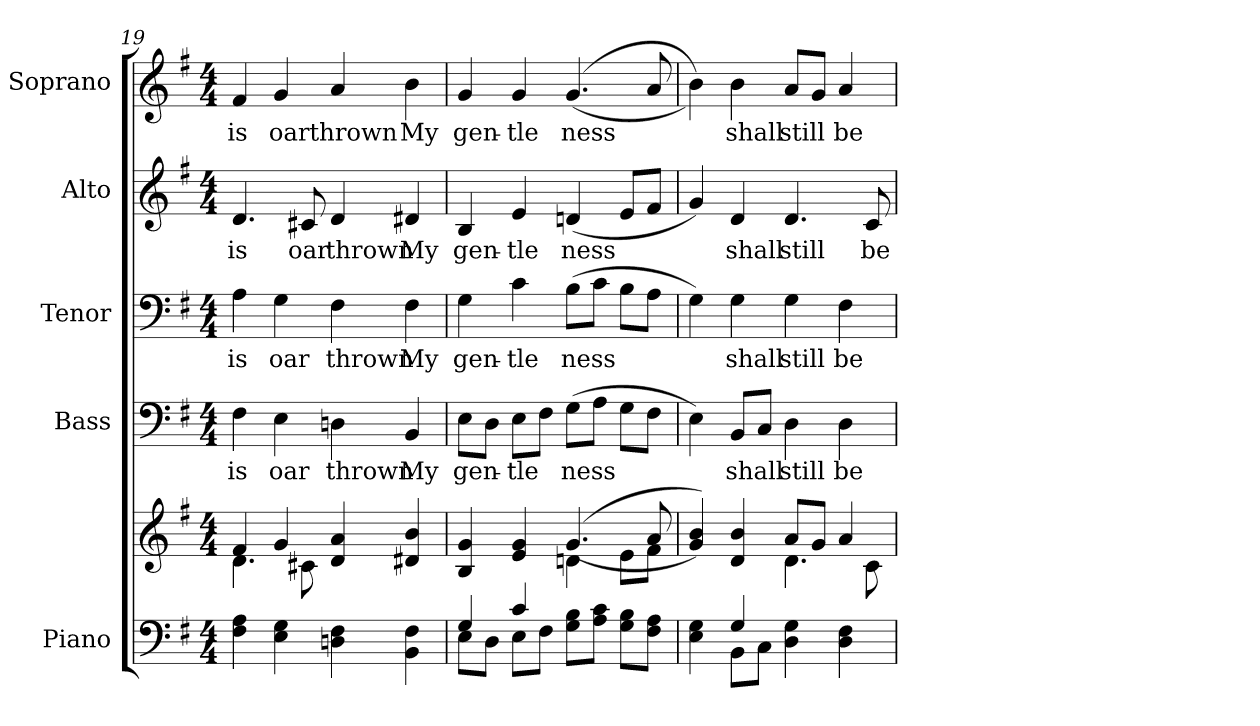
**kern	**kern	**kern	**text	**kern	**text	**kern	**text	**kern	**text
*part5	*part5	*part4	*part4	*part3	*part3	*part2	*part2	*part1	*part1
*staff6	*staff5	*staff4	*staff4	*staff3	*staff3	*staff2	*staff2	*staff1	*staff1
*I"Piano	*	*I"Bass	*	*I"Tenor	*	*I"Alto	*	*I"Soprano	*
*I'Pno.	*	*I'B.	*	*I'T.	*	*I'A.	*	*I'S.	*
*clefF4	*clefG2	*clefF4	*	*clefF4	*	*clefG2	*	*clefG2	*
*k[f#]	*k[f#]	*k[f#]	*	*k[f#]	*	*k[f#]	*	*k[f#]	*
*G:	*G:	*G:	*	*G:	*	*G:	*	*G:	*
*M4/4	*M4/4	*M4/4	*	*M4/4	*	*M4/4	*	*M4/4	*
=19	=19	=19	=19	=19	=19	=19	=19	=19	=19
*	*^	*	*	*	*	*	*	*	*
!	!	!	!	!LO:LY:b:color=#000000	!	!	!	!	!	!
!	!	!	!	!	!	!LO:LY:b:color=#000000	!	!	!	!
!	!	!	!	!	!	!	!	!LO:LY:b:color=#000000	!	!
!	!	!	!	!	!	!	!	!	!	!LO:LY:b:color=#000000
4F#i\ 4Ai	4f#i/	4.di\	4F#i\	is	4Ai\	is	4.di/	is	4f#i/	is
!	!	!	!	!LO:LY:b:color=#000000	!	!	!	!	!	!
!	!	!	!	!	!	!LO:LY:b:color=#000000	!	!	!	!
!	!	!	!	!	!	!	!	!	!	!LO:LY:b:color=#000000
4Ei\ 4Gi	4gi/	.	4Ei\	oar	4Gi\	oar	.	.	4gi/	oar
!	!	!	!	!	!	!	!	!LO:LY:b:color=#000000	!	!
.	.	8c#Xi\	.	.	.	.	8c#Xi/	oar	.	.
!	!	!	!	!LO:LY:b:color=#000000	!	!	!	!	!	!
!	!	!	!	!	!	!LO:LY:b:color=#000000	!	!	!	!
!	!	!	!	!	!	!	!	!LO:LY:b:color=#000000	!	!
!	!	!	!	!	!	!	!	!	!	!LO:LY:b:color=#000000
4Dni\ 4F#i	4di/ 4ai	2ryy	4Dni\	thrown	4F#i\	thrown	4di/	thrown	4ai/	thrown
!	!	!	!	!LO:LY:b:color=#000000	!	!	!	!	!	!
!	!	!	!	!	!	!LO:LY:b:color=#000000	!	!	!	!
!	!	!	!	!	!	!	!	!LO:LY:b:color=#000000	!	!
!	!	!	!	!	!	!	!	!	!	!LO:LY:b:color=#000000
4BBi\ 4F#i	4d#Xi/ 4bi	.	4BBi/	My	4F#i\	My	4d#Xi/	My	4bi\	My
=20	=20	=20	=20	=20	=20	=20	=20	=20	=20	=20
*^	*	*	*	*	*	*	*	*	*	*
!	!	!	!	!	!LO:LY:b:color=#000000	!	!	!	!	!	!
!	!	!	!	!	!	!	!LO:LY:b:color=#000000	!	!	!	!
!	!	!	!	!	!	!	!	!	!LO:LY:b:color=#000000	!	!
!	!	!	!	!	!	!	!	!	!	!	!LO:LY:b:color=#000000
4Gi/	8Ei\L	4Bi/ 4gi	2ryy	8Ei\L	gen-	4Gi\	gen-	4Bi/	gen-	4gi/	gen-
.	8Di\J	.	.	8Di\J	.	.	.	.	.	.	.
!	!	!	!	!	!LO:LY:b:color=#000000	!	!	!	!	!	!
!	!	!	!	!	!	!	!LO:LY:b:color=#000000	!	!	!	!
!	!	!	!	!	!	!	!	!	!LO:LY:b:color=#000000	!	!
!	!	!	!	!	!	!	!	!	!	!	!LO:LY:b:color=#000000
4ci/	8Ei\L	4ei/ 4gi	.	8Ei\L	-tle	4ci\	-tle	4ei/	-tle	4gi/	-tle
.	8F#i\J	.	.	8F#i\J	.	.	.	.	.	.	.
!	!	!	!	!	!LO:LY:b:color=#000000	!	!	!	!	!	!
!	!	!	!	!	!	!	!LO:LY:b:color=#000000	!	!	!	!
!	!	!	!	!	!	!	!	!	!LO:LY:b:color=#000000	!	!
!	!	!	!	!	!	!	!	!	!	!	!LO:LY:b:color=#000000
8Gi\ 8BiL	2ryy	((4.gi/	4dni\	(8Gi\L	ness	(8Bi\L	ness	(4dni/	ness	((4.gi/	ness
8Ai\ 8ciJ	.	.	.	8Ai\J	.	8ci\J	.	.	.	.	.
8Gi\ 8BiL	.	.	8ei\L	8Gi\L	.	8Bi\L	.	8ei/L	.	.	.
8F#i\ 8AiJ	.	8ai/	8f#i\J	8F#i\J	.	8Ai\J	.	8f#i/J	.	8ai/	.
!!LO:PB:g=z
=21	=21	=21	=21	=21	=21	=21	=21	=21	=21	=21	=21
4Ei\ 4Gi	4ryy	4gi/ 4bi))	2ryy	4Ei\)	.	4Gi\)	.	4gi/)	.	4bi\))	.
!	!	!	!	!	!LO:LY:b:color=#000000	!	!	!	!	!	!
!	!	!	!	!	!	!	!LO:LY:b:color=#000000	!	!	!	!
!	!	!	!	!	!	!	!	!	!LO:LY:b:color=#000000	!	!
!	!	!	!	!	!	!	!	!	!	!	!LO:LY:b:color=#000000
4Gi/	8BBi\L	4di/ 4bi	.	8BBi/L	shall	4Gi\	shall	4di/	shall	4bi\	shall
.	8Ci\J	.	.	8Ci/J	.	.	.	.	.	.	.
!	!	!	!	!	!LO:LY:b:color=#000000	!	!	!	!	!	!
!	!	!	!	!	!	!	!LO:LY:b:color=#000000	!	!	!	!
!	!	!	!	!	!	!	!	!	!LO:LY:b:color=#000000	!	!
!	!	!	!	!	!	!	!	!	!	!	!LO:LY:b:color=#000000
4Di\ 4Gi	2ryy	8ai/L	4.di\	4Di\	still	4Gi\	still	4.di/	still	8ai/L	still
.	.	8gi/J	.	.	.	.	.	.	.	8gi/J	.
!	!	!	!	!	!LO:LY:b:color=#000000	!	!	!	!	!	!
!	!	!	!	!	!	!	!LO:LY:b:color=#000000	!	!	!	!
!	!	!	!	!	!	!	!	!	!	!	!LO:LY:b:color=#000000
4Di\ 4F#i	.	4ai/	.	4Di\	be	4F#i\	be	.	.	4ai/	be
!	!	!	!	!	!	!	!	!	!LO:LY:b:color=#000000	!	!
.	.	.	8ci\	.	.	.	.	8ci/	be	.	.
*v	*v	*	*	*	*	*	*	*	*	*	*
*	*v	*v	*	*	*	*	*	*	*	*
=	=	=	=	=	=	=	=	=	=
*-	*-	*-	*-	*-	*-	*-	*-	*-	*-
